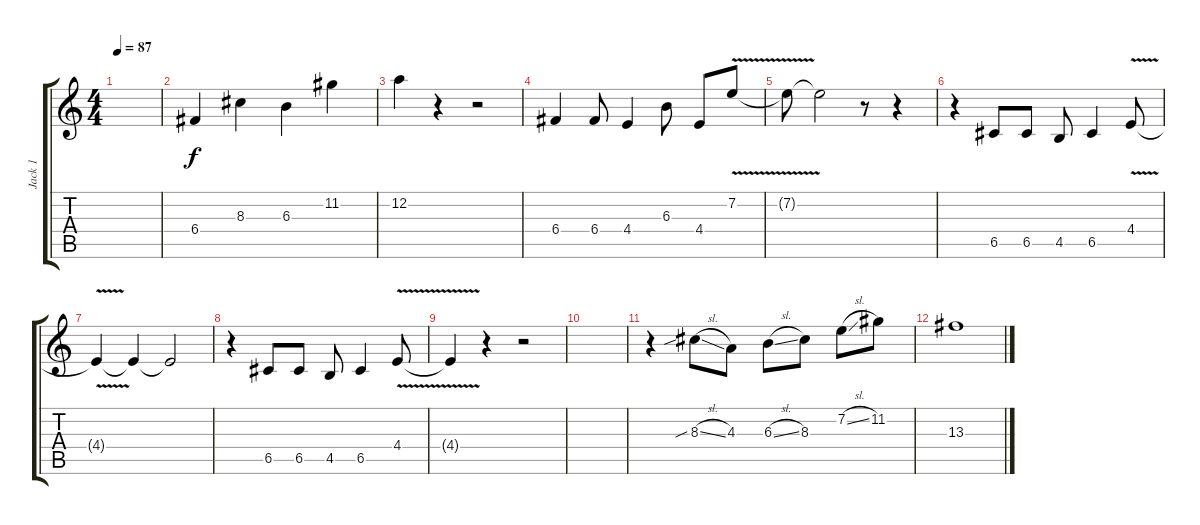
\track ("Jack 1" "Jack 1") {instrument distortionguitar}
\staff {score tabs}
\tuning (D4 A3 F3 C3 G2 D2) {hide}
\ts (4 4)
\tempo 87
\clef g2
\ks c
|
6.4.4 8.3.4 6.3.4 11.2.4 |
12.2.4 r.4 r.2 |
6.4.4 6.4.8 4.4.4 6.3.8 4.4.8 7.2{v}.8 |
7.2{t}.8 7.2{t}.2 r.8 r.4 |
r.4 6.5.8 6.5.8 4.5.8 6.5.4 4.4{v}.8 |
4.4{t}.4 4.4{t}.4 4.4{t}.2 |
r.4 6.5.8 6.5.8 4.5.8 6.5.4 4.4{v}.8 |
4.4{t}.4 r.4 r.2 |
|
r.4 8.3{sib sl}.8 4.3.8 6.3{sl}.8 8.3.8 7.2{sl}.8 11.2.8 |
13.3.1
